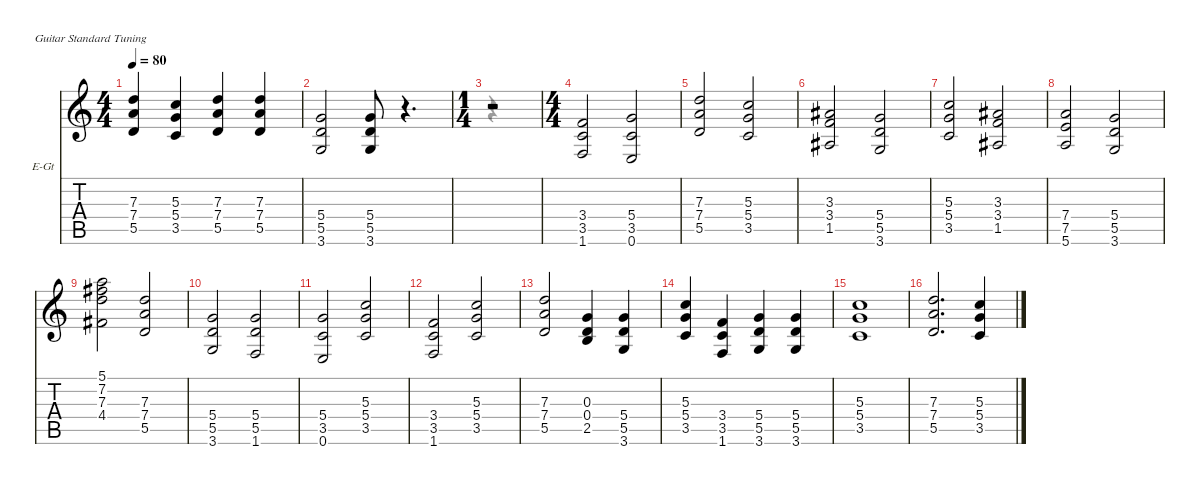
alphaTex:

\hideDynamics
\bracketExtendMode nobrackets
\firstSystemTrackNameOrientation horizontal
\otherSystemsTrackNameOrientation horizontal
\track ("guitar rythm" "E-Gt") {instrument distortionguitar}
\staff {score tabs}
\tuning (E4 B3 G3 D3 A2 E2)
\voice
\ts (4 4)
\tempo 80
\clef g2
\ks c
(7.3 7.4 5.5).4{dy f} (5.3 5.4 3.5).4 (7.3 7.4 5.5).4 (7.3 7.4 5.5).4 |
(5.4 5.5 3.6).2 (5.4 5.5 3.6).8 r.4{d} |
\ts (1 4)
\beaming (8 2)
r.2 |
\ts (4 4)
\beaming (8 2 2 2 2)
(3.4 3.5 1.6).2 (5.4 3.5 0.6).2 |
(7.3 7.4 5.5).2 (5.3 5.4 3.5).2 |
(3.3{acc #} 3.4 1.5{acc #}).2 (5.4 5.5 3.6).2 |
(5.3 5.4 3.5).2 (3.3{acc #} 3.4 1.5{acc #}).2 |
(7.4 7.5 5.6).2 (5.4 5.5 3.6).2 |
(5.1 7.2{acc #} 7.3 4.4{acc #}).2 (7.3 7.4 5.5).2 |
(5.4 5.5 3.6).2 (5.4 5.5 1.6).2 |
(5.4 3.5 0.6).2 (5.3 5.4 3.5).2 |
(3.4 3.5 1.6).2 (5.3 5.4 3.5).2 |
(7.3 7.4 5.5).2 (0.3 0.4 2.5).4 (5.4 5.5 3.6).4 |
(5.3 5.4 3.5).4 (3.4 3.5 1.6).4 (5.4 5.5 3.6).4 (5.4 5.5 3.6).4 |
(5.3 5.4 3.5).1 |
(7.3 7.4 5.5).2{d} (5.3 5.4 3.5).4
\voice
\clef g2
\ottava regular
\simile none
\ks c
|
|
r.4{dy mf} |
|
|
|
|
|
|
|
|
|
|
|
|
